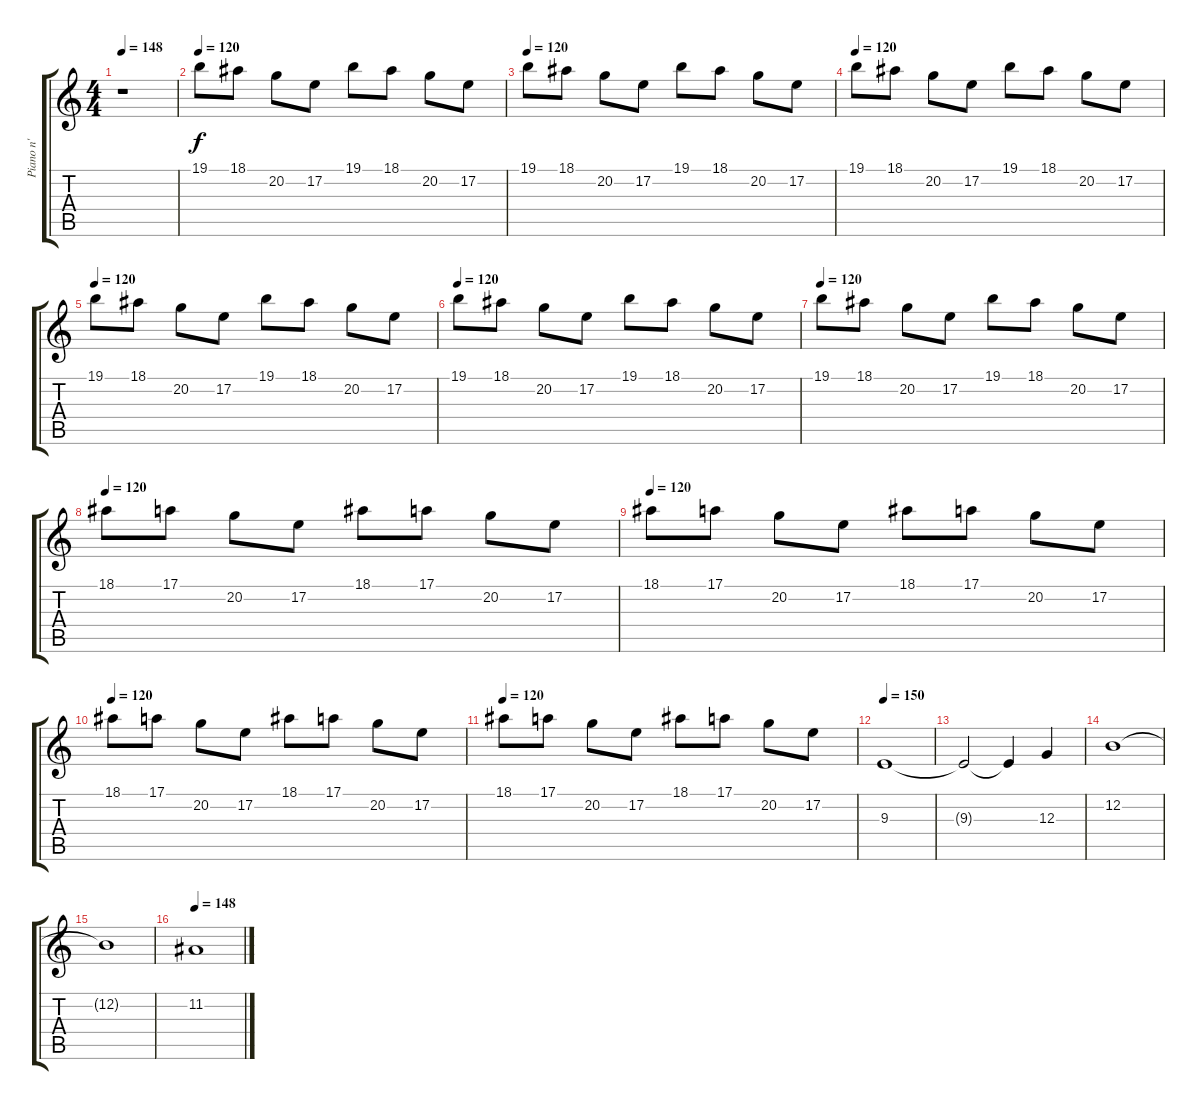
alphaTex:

\track ("Piano n'  choirs" "Piano n'  ") {instrument electricgrandpiano}
\staff {score tabs}
\tuning (E4 B3 G3 D3 A2 E2) {hide}
\ts (4 4)
\tempo 148
\tempo 120
\tempo 148
\clef g2
\ks c
r.1{dy f instrument electricgrandpiano} |
\tempo 120
19.1.8{volume 13 balance 8 instrument electricgrandpiano} 18.1.8 20.2.8 17.2.8 19.1.8 18.1.8 20.2.8 17.2.8 |
\tempo 120
19.1.8 18.1.8 20.2.8 17.2.8 19.1.8 18.1.8 20.2.8 17.2.8 |
\tempo 120
19.1.8 18.1.8 20.2.8 17.2.8 19.1.8 18.1.8 20.2.8 17.2.8 |
\tempo 120
19.1.8 18.1.8 20.2.8 17.2.8 19.1.8 18.1.8 20.2.8 17.2.8 |
\tempo 120
19.1.8 18.1.8 20.2.8 17.2.8 19.1.8 18.1.8 20.2.8 17.2.8 |
\tempo 120
19.1.8 18.1.8 20.2.8 17.2.8 19.1.8 18.1.8 20.2.8 17.2.8 |
\tempo 120
18.1.8 17.1.8 20.2.8 17.2.8 18.1.8 17.1.8 20.2.8 17.2.8 |
\tempo 120
18.1.8 17.1.8 20.2.8 17.2.8 18.1.8 17.1.8 20.2.8 17.2.8 |
\tempo 120
18.1.8 17.1.8 20.2.8 17.2.8 18.1.8 17.1.8 20.2.8 17.2.8 |
\tempo 120
18.1.8 17.1.8 20.2.8 17.2.8 18.1.8 17.1.8 20.2.8 17.2.8 |
\tempo 150
9.3.1{volume 14 balance 0 instrument stringensemble2} |
9.3{t}.2 9.3{t}.4 12.3.4 |
12.2.1 |
12.2{t}.1 |
\tempo 148
11.2.1
